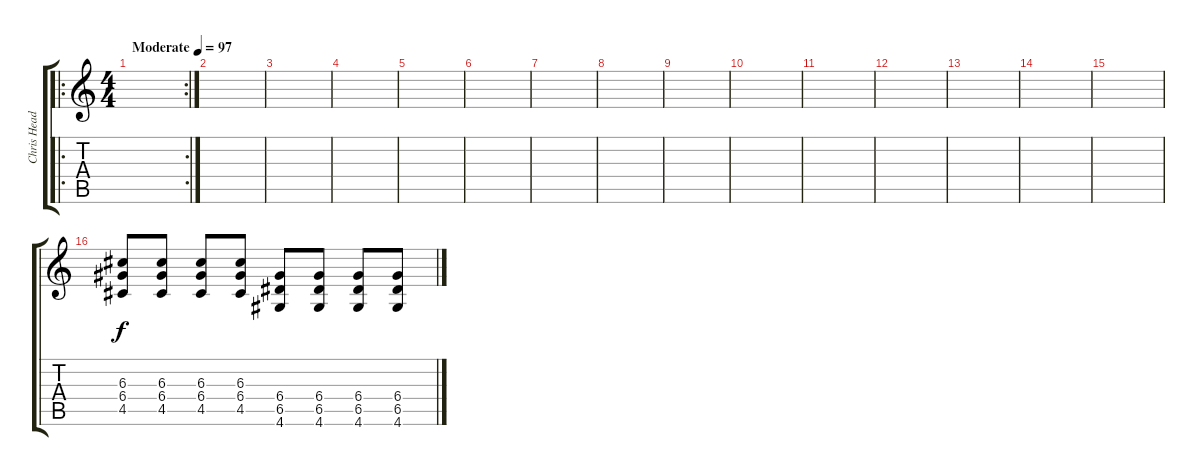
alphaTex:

\track ("Chris Head" "Chris Head") {instrument distortionguitar}
\staff {score tabs}
\tuning (E4 B3 G3 D3 A2 E2) {hide}
\ro
\rc 2
\ts (4 4)
\tempo (97 "Moderate")
\clef g2
\ks c
|
|
|
|
|
|
|
|
|
|
|
|
|
|
|
(6.3 6.4 4.5).8 (6.3 6.4 4.5).8 (6.3 6.4 4.5).8 (6.3 6.4 4.5).8 (6.4 6.5 4.6).8 (6.4 6.5 4.6).8 (6.4 6.5 4.6).8 (6.4 6.5 4.6).8
